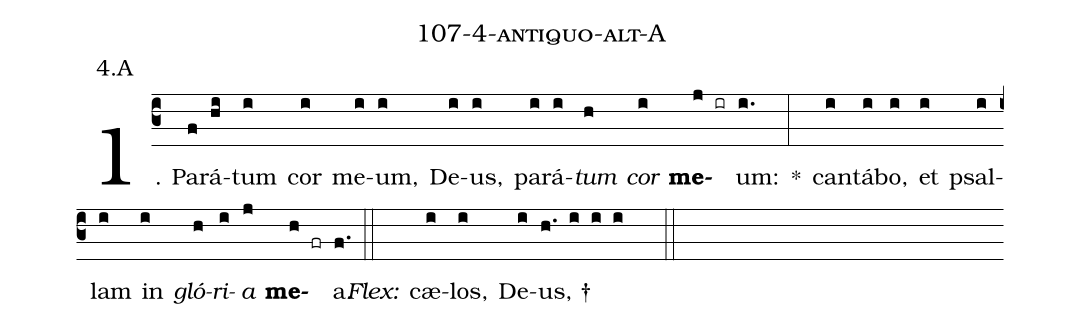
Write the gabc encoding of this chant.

name: 107-4-antiquo-alt-A;
annotation: 4.A;
%%
(c3)1. Pa(f)rá(hi)tum(i) cor(i) me(i)um,(i) De(i)us,(i) pa(i)rá(i)<i>tum</i>(h) <i>cor</i>(i) <b>me</b>(j ir)um:(i.) *(:) can(i)tá(i)bo,(i) et(i) psal(i)lam(i) in(i) <i>gló</i>(h)<i>ri</i>(i)<i>a</i>(j) <b>me</b>(h fr)a.(f.) (::)
<i>Flex:</i>()  cæ(i)los,(i) De(i)us, †(h. i i i  ::)
